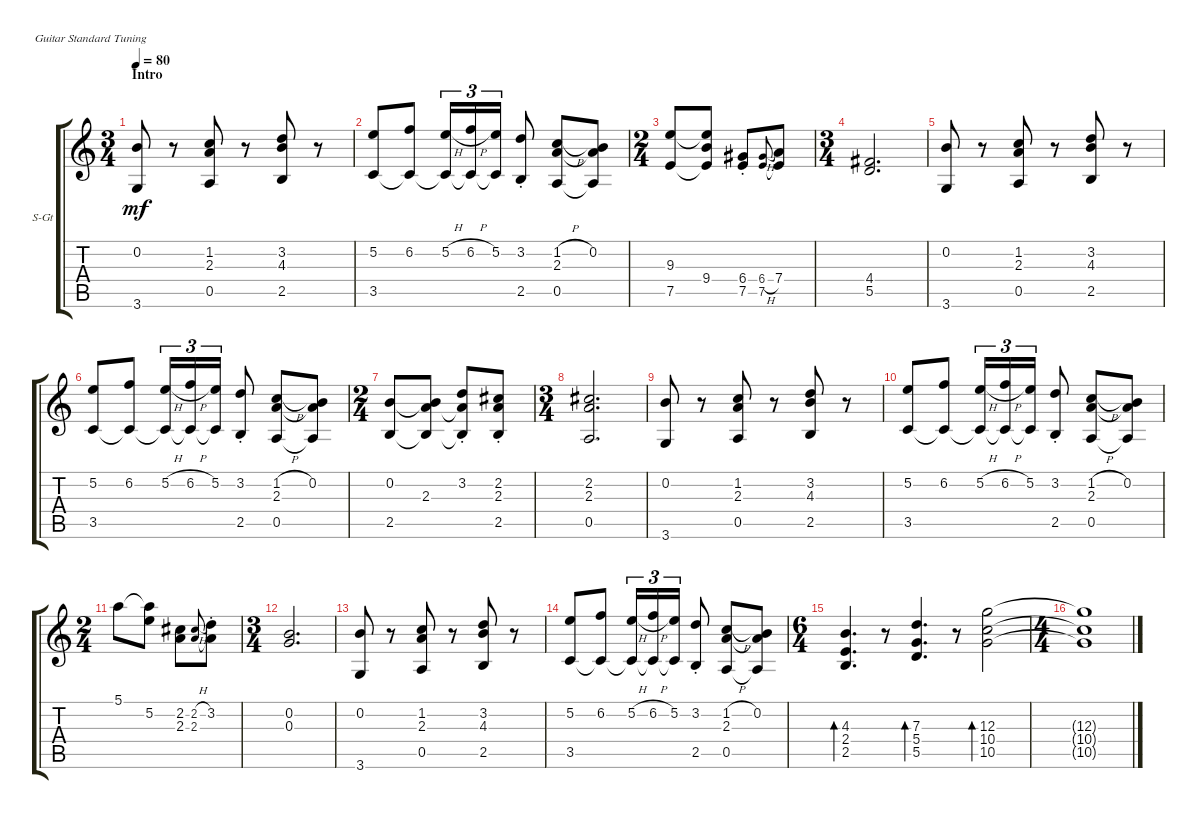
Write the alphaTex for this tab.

\bracketExtendMode groupsimilarinstruments
\firstSystemTrackNameOrientation horizontal
\otherSystemsTrackNameOrientation horizontal
\track ("Acoustic Rhythm" "S-Gt") {instrument acousticguitarsteel}
\staff {score tabs}
\tuning (E4 B3 G3 D3 A2 E2)
\ts (3 4)
\section ("" "Intro")
\tempo 80
\clef g2
\scale
0.653631
\ks c
(0.2 3.6).8{dy mf instrument acousticguitarsteel} r.8 (1.2 2.3 0.5).8 r.8 (3.2 4.3 2.5).8 r.8 |
\scale
0.346369 (5.2 3.5).8 (6.2 3.5{t}).8 (5.2{h} 3.5{t}).16{tu (3 2)} (6.2{h} 3.5{t}).16{tu (3 2)} (5.2 3.5{t}).16{tu (3 2)} (3.2{st} 2.5{st}).8 (0.5 1.2{h} 2.3).8 (0.2 2.3{t} 0.5{t}).8 |
\ts (2 4)
\scale
0.5 (7.5 9.3).8 (9.4 7.5{t} 9.3{t}).8 (6.4{st} 7.5{st}).8 (6.4{h} 7.5).8{gr onbeat} (7.4 7.5{t}).8 |
\ts (3 4)
\scale
0.5 (4.4 5.5).2{d} |
\scale
0.5 (0.2 3.6).8 r.8 (1.2 2.3 0.5).8 r.8 (3.2 4.3 2.5).8 r.8 |
\scale
0.5 (5.2 3.5).8 (6.2 3.5{t}).8 (5.2{h} 3.5{t}).16{tu (3 2)} (6.2{h} 3.5{t}).16{tu (3 2)} (5.2 3.5{t}).16{tu (3 2)} (3.2{st} 2.5{st}).8 (0.5 1.2{h} 2.3).8 (0.2 2.3{t} 0.5{t}).8 |
\ts (2 4)
\scale
0.5 (2.5 0.2).8 (2.3 2.5{t} 0.2{t}).8 (3.2{st} 2.3{t} 2.5{t}).8 (2.2{st} 2.3{st} 2.5{st}).8 |
\ts (3 4)
\scale
0.5 (2.2 2.3 0.5).2{d} |
\scale
0.5 (0.2 3.6).8 r.8 (1.2 2.3 0.5).8 r.8 (3.2 4.3 2.5).8 r.8 |
\scale
0.5 (5.2 3.5).8 (6.2 3.5{t}).8 (5.2{h} 3.5{t}).16{tu (3 2)} (6.2{h} 3.5{t}).16{tu (3 2)} (5.2 3.5{t}).16{tu (3 2)} (3.2{st} 2.5{st}).8 (0.5 1.2{h} 2.3).8 (0.2 2.3{t} 0.5{t}).8 |
\ts (2 4)
\scale
0.5 5.1.8 (5.2 5.1{t}).8 (2.2 2.3).8 (2.3 2.2{h}).8{gr onbeat} (3.2{st} 2.3{t}).8 |
\ts (3 4)
\scale
0.5 (0.3 0.2).2{d} |
\scale
0.5 (0.2 3.6).8 r.8 (1.2 2.3 0.5).8 r.8 (3.2 4.3 2.5).8 r.8 |
\scale
0.5 (5.2 3.5).8 (6.2 3.5{t}).8 (5.2{h} 3.5{t}).16{tu (3 2)} (6.2{h} 3.5{t}).16{tu (3 2)} (5.2 3.5{t}).16{tu (3 2)} (3.2{st} 2.5{st}).8 (0.5 1.2{h} 2.3).8 (0.2 2.3{t} 0.5{t}).8 |
\ts (6 4)
\scale
0.653631 (2.5 2.4 4.3).4{d bd 45} r.8 (5.5 5.4 7.3).4{d bd 45} r.8 (10.5 10.4 12.3).2{bd 51} |
\ts (4 4)
\scale
0.346369 (12.3{t} 10.4{t} 10.5{t}).1
